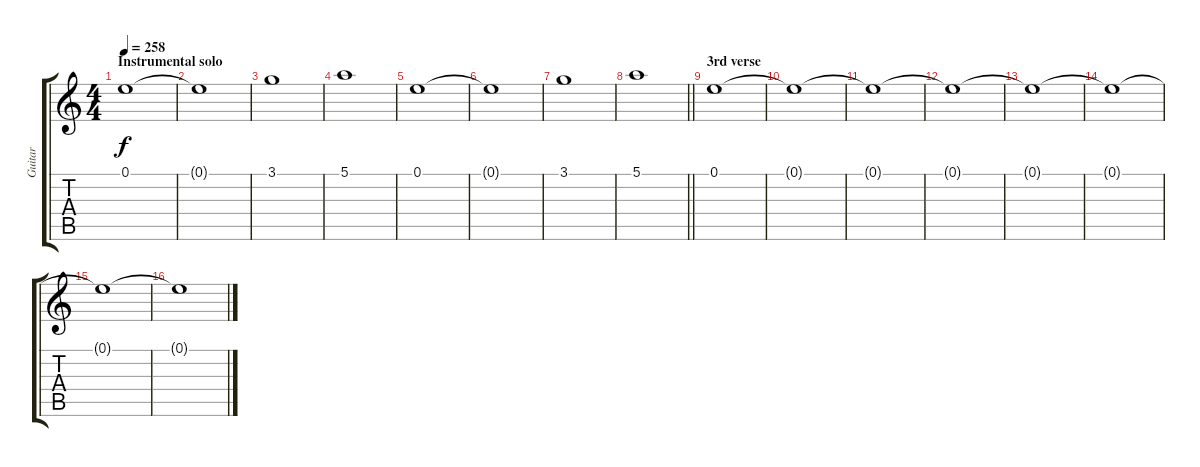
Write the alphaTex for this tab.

\track ("Guitar" "Guitar") {instrument overdrivenguitar}
\staff {score tabs}
\tuning (E4 B3 G3 D3 A2 E2) {hide}
\ts (4 4)
\section ("" "Instrumental solo")
\tempo 258
\clef g2
\ks c
0.1.1{dy f} |
0.1{t}.1 |
3.1.1 |
5.1.1 |
0.1.1 |
0.1{t}.1 |
3.1.1 |
\barLineRight lightlight
5.1.1 |
\section ("" "3rd verse")
0.1.1 |
0.1{t}.1 |
0.1{t}.1 |
0.1{t}.1 |
0.1{t}.1 |
0.1{t}.1 |
0.1{t}.1 |
0.1{t}.1
